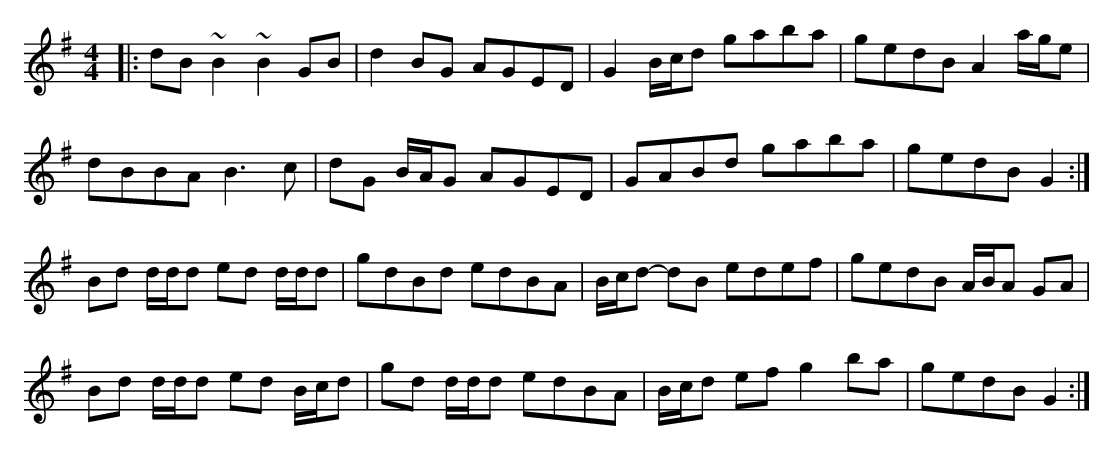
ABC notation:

X:1
M:4/4
K:G
|:dB ~B2 ~B2 GB|d2 BG AGED|G2 B/c/d gaba|gedB A2 a/g/e|
dBBA B3 c|dG B/A/G AGED|GABd gaba|gedB G2:|
Bd d/d/d ed d/d/d|gdBd edBA|B/c/d- dB edef|gedB A/B/A GA|
Bd d/d/d ed B/c/d|gd d/d/d edBA|B/c/d ef g2 ba|gedB G2:|
